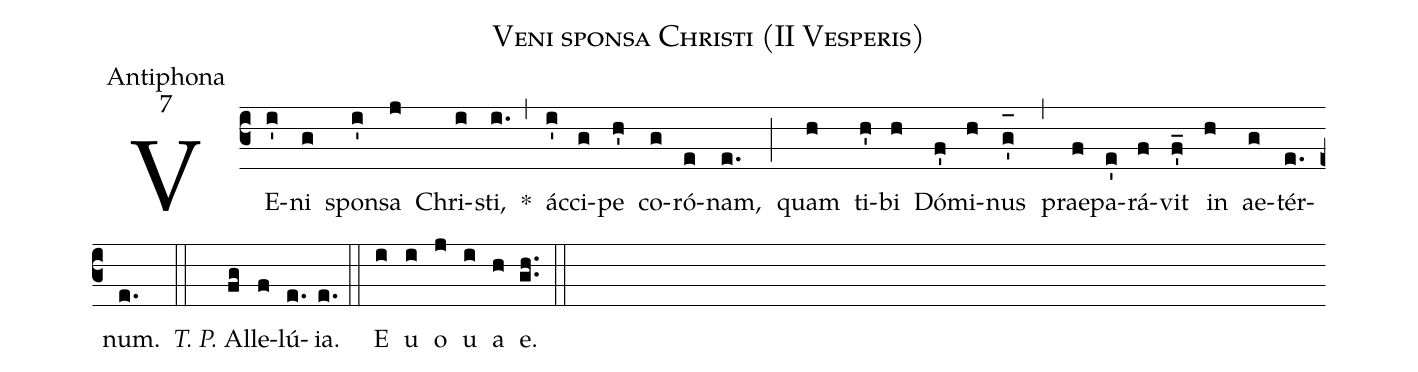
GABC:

name:Veni sponsa Christi (II Vesperis);
office-part:Antiphona;
mode:7;
%%
(c3) VE(i')ni(g) spon(i')sa(j) Chri(i)sti,(i.) *(,) ác(i')ci(g)pe(h') co(g)ró(e)nam,(e.) (;) quam(h) ti(h')bi(h) Dó(f')mi(h)nus(g'_[oh:h]) (,) prae(f)pa(e')rá(f)vit(f'_) in(h) ae(g)tér(e.)num.(e.) (::) <i>T. P.</i> Al(fg)le(f)lú(e.){ia}.(e.) (::) <eu>E(i) u(i) o(j) u(i) a(h) e.</eu>(gh..) (::)
